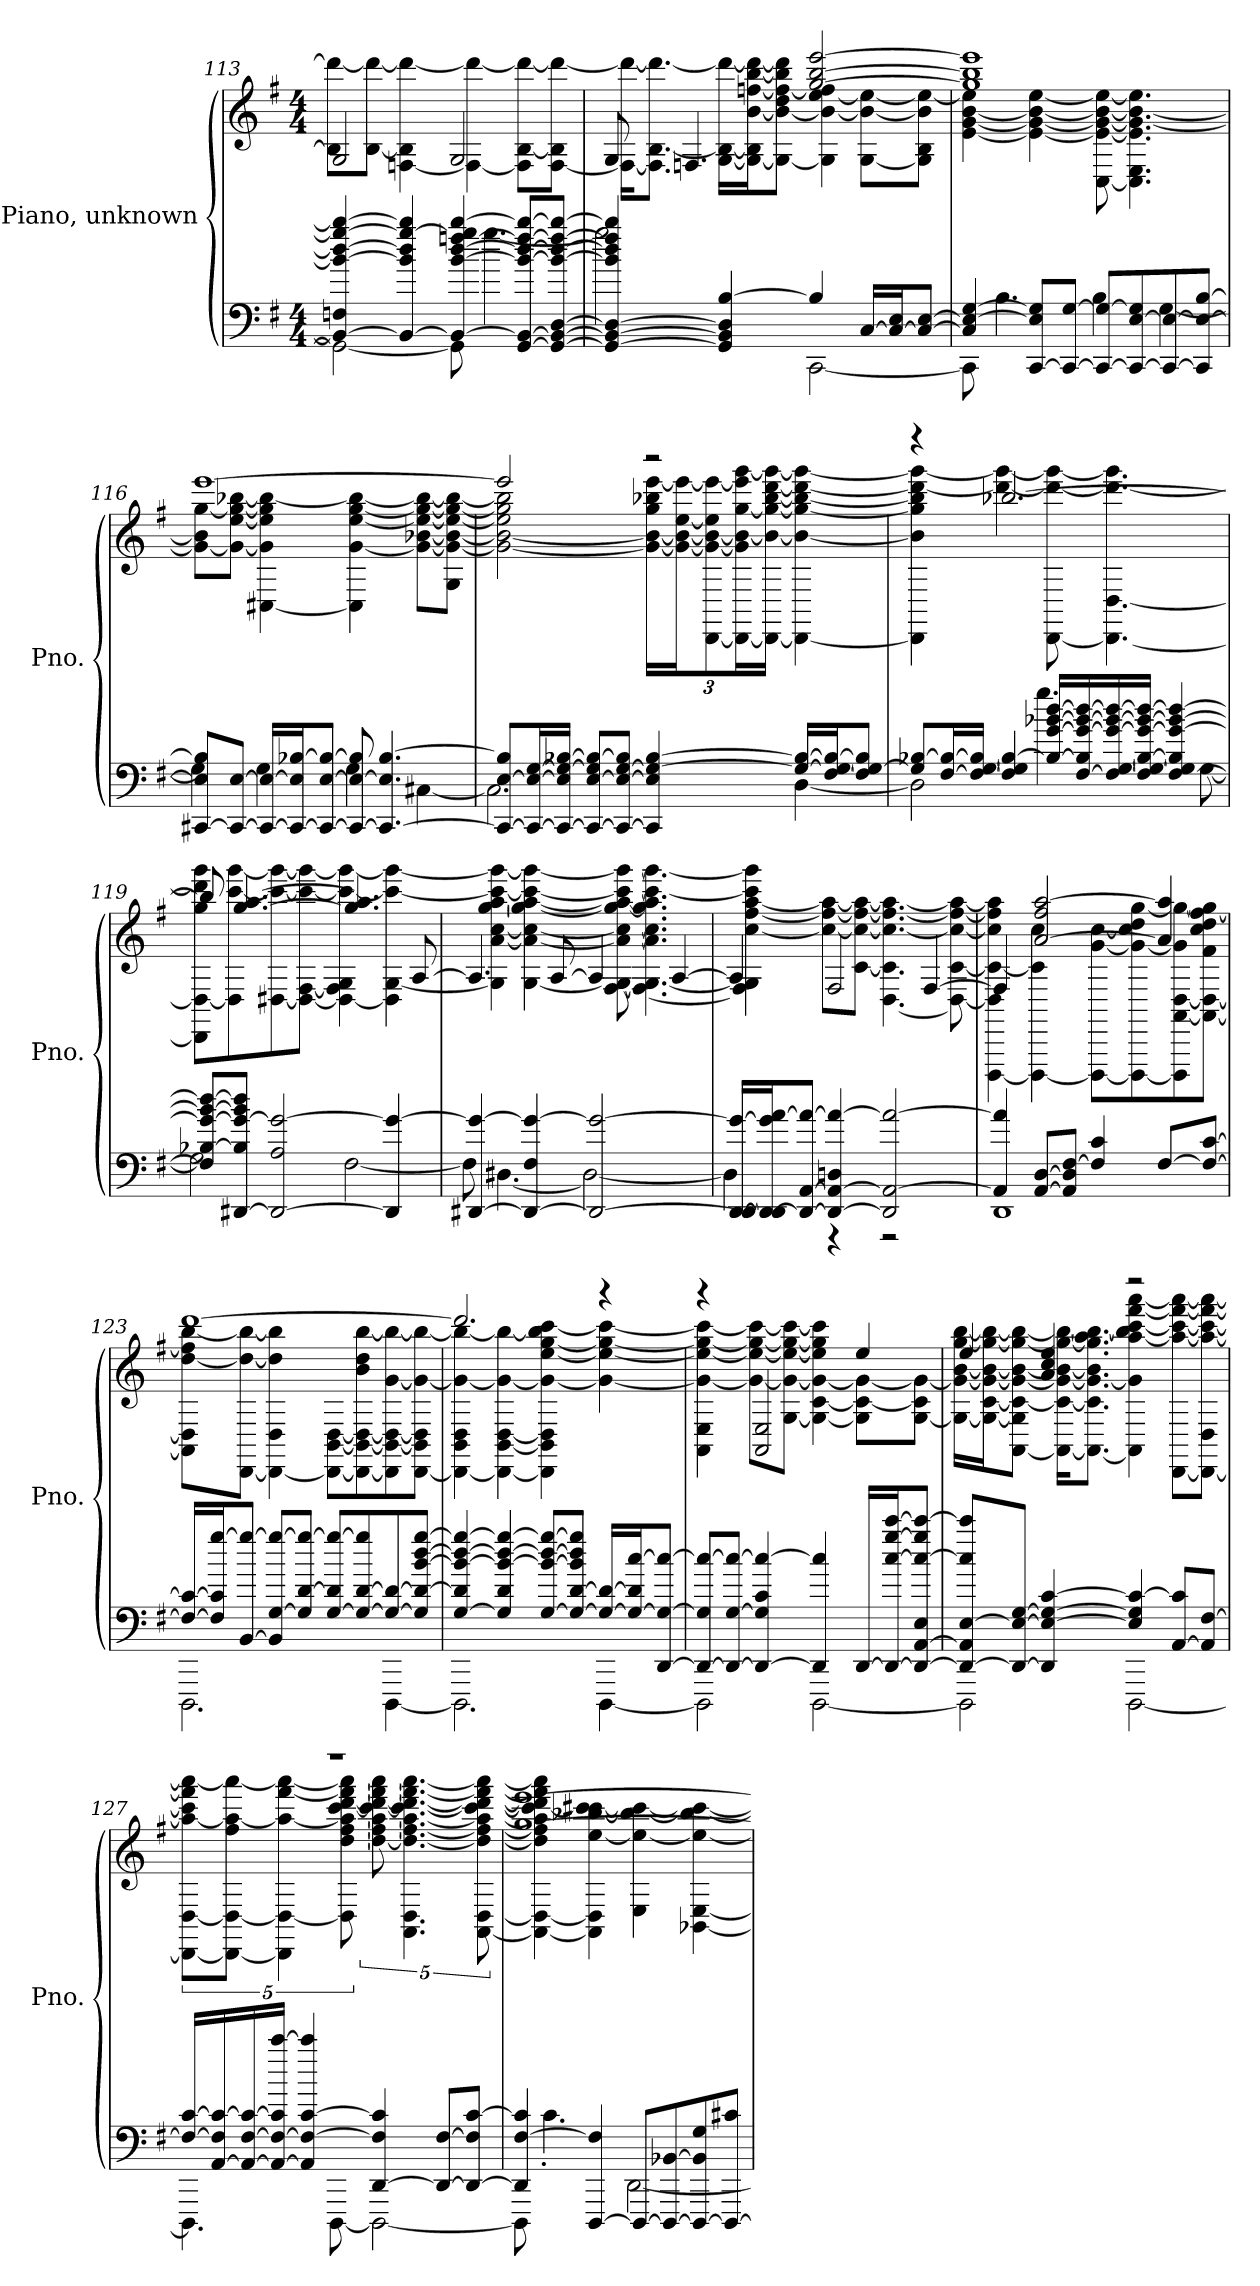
**kern	**kern
*part1	*part1
*staff2	*staff1
*I"Piano, unknown	*
*I'Pno.	*
!!LO:LB:g=z
*clefF4	*clefG2
*k[f#]	*k[f#]
*M4/4	*M4/4
=113	=113
*^	*^
4BB/_ 4Fn/ 4b/_ 4dd/_ 4gg/_ 4bb/_	2GG\_	2G/	8B\] 8ddd\_L
.	.	.	[8B\ 8ddd\_J
4BB/_ 4b/] 4dd/] 4gg/_ 4bb/]	.	.	[4Fn\ 4B\] 4ddd\_
4BB/_ [4b/ [4dd/ [4ffn/ 4gg/] [4bb/	8GG\]	2G/	4F\_ 4ddd\_
.	[4.gg\	.	.
[8GG/ 8BB/_ 8b/_ 8dd/_ 8ff/_ 8bb/_L	.	.	8F\] [8B\ 8ddd\_L
8GG/_ 8BB/_ [8D/ 8b/_ 8dd/_ 8ff/_ 8bb/_J	.	.	[8F\ 8B\] 8ddd\_J
=114	=114	=114	=114
4GG/_ 4BB/_ 4D/_ 4b/] 4dd/] 4ff/] 4bb/]	2gg\]	8G/	16F\_ 16ddd\_KL
.	.	.	8.F\] [8.B\ 8.ddd\_J
.	.	4.Fn/	.
4GG/] 4BB/] 4D/] [4B/	.	.	[16G\ 16B\_ 16ddd\_LL
.	.	.	16G\_ 16B\] [16b\ [16ffn\ [16bb\ 16ddd\_J
.	.	.	8G\_ 8b\_ 8dd\ 8ff\_ 8bb\] 8ddd\]J
4B/]	[2CC\	[2gg/ [2bb/ [2eee/	4G\] 4b\_ [4ee\ 4ff\]
[16C/LL	.	.	[8G\ 8b\_ 8ee\_L
16C/_ 16E/J	.	.	.
8C/_ [8E/J	.	.	8G\] 8B\ 8b\] 8ee\_J
=115	=115	=115	=115
4C/] 4E/_ [4G/	8CC\]	1gg] 1bb] 1eee]	[4e\ [4g\ [4b\ 4ee\]
.	4.B\	.	.
[8CC/ 8E/] 8G/]L	.	.	4e\_ 4g\_ 4b\_ [4ee\
8CC/_ [8G/J	.	.	.
8CC/_ 8G/_L	4B\	.	[8C\ 8e\_ 8g\_ 8b\_ 8ee\_
8CC/_ [8E/ 8G/]	.	.	4.C\] 4.E\ 4.e\] 4.g\_ 4.b\_ 4.ee\]
8CC/_ 8E/_	[4G\	.	.
8CC/] 8E/_ [8B/J	.	.	.
!!LO:LB:g=z	!!
=116	=116	=116	=116
[8CC#X/ 8E/] 8B/]L	4G\]	[1eee	8g\_ 8b\] [8gg\L
8CC#/_ [8E/J	.	.	8g\_ [8ee\ 8gg\_ [8bb-X\J
16CC#/_ 16E/_LL	4G\	.	[4C#X\ 4g\] 4ee\] 4gg\] 4bb-\_
16CC#/_ 16E/] [16B-X/J	.	.	.
8CC#/_ [8E/ 8B-/_J	.	.	.
8CC#/_ 8E/_ 8B-/]	4G\	.	4C#\] [4g\ [4ee\ [4gg\ 4bb-\_
4.CC#/_ 4.E/] [4.B-/	.	.	.
.	[4C#X\	.	8g\_ [8b-X\ 8ee\_ 8gg\_ 8bb-\_L
.	.	.	8G\ 8g\_ 8b-\_ 8ee\_ 8gg\_ 8bb-\_J
=117	=117	=117	=117
8CC#/_ [8E/ 8B-/]L	2.C#\]	2eee/]	2g\_ 2b-\_ 2ee\] 2gg\] 2bb-\]
16CC#/_ 16E/_ [16G/L	.	.	.
16CC#/_ 16E/] 16G/_ [16B-X/JJ	.	.	.
8CC#/_ [8E/ 8G/] 8B-/_L	.	.	.
8CC#/_ 8E/_ [8G/ 8B-/]J	.	.	.
*	*	*	*Xbrackettup
4CC#/] 4E/] 4G/_ [4B-/	.	2r	24g\_ 24b-\_ 24gg\ 24bb-X\ [24eee\LL
.	.	.	24g\_ 24b-\_ [24ee\ 24eee\_J
.	.	.	[12DD\ 12g\_ 12b-\_ 12ee\] 12eee\_
.	.	.	24DD\_ 24g\] 24b-\_ [24gg\ 24eee\] [24ggg\L
.	.	.	24DD\_ 24b-\_ 24gg\_ [24bb-\ [24ddd\ 24ggg\_JJ
16G/_ 16B-/_LL	[4D\	.	4DD\_ 4b-\_ 4gg\_ 4bb-\_ 4ddd\_ 4ggg\_
[16F#/ 16G/] 16B-/_J	.	.	.
8F#/] [8G/ 8B-/]J	.	.	.
!!LO:LB:g=z	!!
=118	=118	=118	=118
8G/] [8B-X/L	2D\]	4r	4DD\] 4b-\] 4gg\] 4bb-\] 4ddd\_ 4ggg\_
[16F#/ 16B-/_L	.	.	.
16F#/_ [16G/ 16B-/]JJ	.	.	.
4F#/] 4G/] [4B-/	.	[2.bb-X/	4ddd\_ 4ggg\_
16B-/_ [16g/ [16b-X/ [16dd/LL	4.gg\	.	[8DD\ 8ddd\_ 8ggg\_
[16F#/ 16B-/] 16g/_ 16b-/_ 16dd/_	.	.	.
16F#/_ [16G/ 16g/_ 16b-/_ 16dd/_	.	.	4.DD\_ [4.D\ 4.ddd\_ 4.ggg\]
16F#/] 16G/_ [16B-/ 16g/_ 16b-/_ 16dd/_JJ	.	.	.
[4F#/ 4G/] 4B-/] 4g/_ 4b-/_ 4dd/_	.	.	.
.	[8G\	.	.
=119	=119	=119	=119
8F#/] [8B-X/ 8g/_ 8b-/_ 8dd/_L	2G\]	8bb-/]	8DD\] 8D\_ 8gg\ 8ddd\] 8ggg\L
[8DD#X/ 8B-/] 8g/_ 8b-/] 8dd/]J	.	[4.gg/ [4.aa/	8D\] [8ccc\ [8ggg\
2DD#/_ 2A/ 2g/_	.	.	[8D#X\ 8ccc\_ 8ggg\_
.	.	.	8D#\_ [8F#\ 8ccc\_ 8ggg\_J
.	[2F#\	4.gg/] 4.aa/]	4D#\_ 4F#\] 4G\ 4ccc\_ 4ggg\_
4DD#/] 4g/_	.	.	4D#\] [4G\ 4ccc\_ 4ggg\_
.	.	[8A/	.
!!LO:LB:g=z	!!
=120	=120	=120	=120
[4DD#X/ 4g/_	8F#\]	4.A/]	4G\] [4a\ [4cc\ [4gg\ [4aa\ 4ccc\_ 4ggg\_
.	[4.D#X\	.	.
4DD#/_ 4F#/ 4g/_	.	.	[4G\ 4a\_ 4cc\_ 4gg\_ 4aa\_ 4ccc\_ 4ggg\_
.	.	[8A/	.
2DD#/_ 2g/_	2D#\_	4A/]	[8F#\ 8G\] 8a\_ 8cc\_ 8gg\_ 8aa\_ 8ccc\_ 8ggg\_
.	.	.	4.F#\_ [4.G\ 4.a\] 4.cc\] 4.gg\] 4.aa\] 4.ccc\_ 4.ggg\_
.	.	[4A/	.
=121	=121	=121	=121
[16DD/ 16DD#/_ 16g/_LL	4D#\]	4A/]	4F#\] 4G\] [4cc\ [4ff#\ [4aa\ 4ccc\] 4ggg\]
16DD/_ 16DD#/] 16g/] [16a/J	.	.	.
8DD/_ [8AA/ 8a/_J	.	.	.
4DD/_ 4AA/_ 4Dn/ 4a/_	4r	2F#/	8cc\_ 8ff#\_ 8aa\_L
.	.	.	[8c\ 8cc\_ 8ff#\_ 8aa\_J
2DD/] 2AA/_ 2a/_	2r	.	[4.D\ 4.c\] 4.cc\_ 4.ff#\_ 4.aa\_
.	.	[4F#/	.
.	.	.	8D\_ [8c\ 8cc\_ 8ff#\_ 8aa\_
=122	=122	=122	=122
4AA/] 4a/]	1DD	4F#/]	[4DDD\ 4D\] 4c\_ 4cc\] 4ff#\] 4aa\]
[8AA/ [8D/L	.	[2a/ 2ff#/ [2aa/	4DDD\_ 4c\] 4cc\
8AA/] 8D/] [8F#/J	.	.	.
4F#/] 4c/	.	.	8DDD\_ [8g\ [8cc\L
.	.	.	8DDD\_ 8g\_ 8cc\] 8dd\ [8gg\
[8F#/L	.	4a/] 4aa/]	8DDD\] [8AA\ [8D\ 8g\] 8gg\_
8F#/_ [8c/J	.	.	8AA\_ 8D\_ 8f#\ 8cc\ 8dd\ [8ff#\ 8gg\]J
!!LO:LB:g=z	!!
=123	=123	=123	=123
16F#/_ 16c/_LL	2.DDD\	[1ddd	8AA\] 8D\] [8dd\ 8ff#\] [8bb\L
16F#/] 16c/] [16gg/J	.	.	.
[8BB/ 8gg/_J	.	.	[8DD\ 8dd\_ 8bb\_J
8BB/] [8G/ 8gg/_L	.	.	4DD\_ 4D\ 4dd\] 4bb\]
8G/] [8d/ 8gg/_J	.	.	.
[8G/ 8d/] 8gg/_L	.	.	8DD\_ [8BB\ [8D\L
8G/_ [8d/ 8gg/]	.	.	8DD\_ 8BB\_ 8D\_ 8b\ 8dd\ [8bb\
8G/_ 8d/_	[4DDD\	.	8DD\] 8BB\_ 8D\_ [8g\ 8bb\_
8G/] 8d/_ [8b/ [8dd/ [8gg/J	.	.	[8DD\ 8BB\] 8D\] 8g\_ 8bb\_J
=124	=124	=124	=124
[4G/ 4d/] 4b/_ 4dd/_ 4gg/_	2.DDD\]	2.ddd/]	4DD\_ 4BB\ 4D\ 4g\_ 4bb\_
4G/] 4d/ 4b/_ 4dd/_ 4gg/_	.	.	4DD\_ [4BB\ [4D\ 4g\_ 4bb\_
[8G/ 8b/_ 8dd/_ 8gg/_L	.	.	4DD\] 4BB\] 4D\] 4g\_ [4ee\ [4gg\ 4bb\] [4ccc\
8G/_ [8d/ 8b/] 8dd/] 8gg/]J	.	.	.
16G/_ 16d/_LL	[4DDD\	4r	4g\_ 4ee\_ 4gg\_ 4ccc\_
16G/_ 16d/] [16cc/J	.	.	.
[8DD/ 8G/_ 8cc/_J	.	.	.
=125	=125	=125	=125
8DD/_ 8G/] 8cc/_L	2DDD\]	4r	4AA\ 4E\ 4g\_ 4ee\_ 4gg\_ 4ccc\_
8DD/_ [8G/ 8cc/_J	.	.	.
4DD/_ 4G/] 4c/ 4cc/_	.	2AA/ 2E/	8g\_ 8ee\_ 8gg\_ 8ccc\_L
.	.	.	[8G\ 8g\_ 8ee\_ 8gg\_ 8ccc\_J
4DD/] 4cc/]	[2DDD\	.	4G\_ [4c\ 4g\_ 4ee\] 4gg\] 4ccc\]
[16DD/LL	.	4ee/	8G\] 8c\_ 8g\_L
16DD/_ [16cc/ [16gg/ [16ccc/J	.	.	.
8DD/_ [8AA/ 8E/ 8cc/_ 8gg/] 8ccc/_J	.	.	[8G\ 8c\] 8g\_J
!!LO:PB:g=z	!!
=126	=126	=126	=126
8DD/_ 8AA/] [8E/ 8cc/] 8ccc/]L	2DDD\]	4ee/	16G\_ 16g\_ [16b\ [16gg\ [16bb\LL
.	.	.	16G\_ [16c\ 16g\_ 16b\_ 16gg\_ 16bb\_J
8DD/_ 8E/_ [8G/J	.	.	[8AA\ 8G\] 8c\_ 8g\_ 8b\_ 8gg\_ 8bb\_J
4DD/] 4E/_ 4G/_ [4c/	.	4a/ 4cc/ 4ee/	16AA\_ 16c\_ 16g\_ 16b\_ 16gg\_ 16bb\_KL
.	.	.	8.AA\_ 8.c\] 8.g\_ 8.b\] 8.gg\] 8.aa\ 8.bb\_J
4E/] 4G/] 4c/_	[2DDD\	2r	4AA\] 4g\] [4aa\ 4bb\] [4ccc\ [4fff#\ [4aaa\
[8AA/ 8c/]L	.	.	[8DD\ 8aa\_ 8ccc\_ 8fff#\_ 8aaa\_L
8AA/] [8F#/J	.	.	8DD\_ 8D\ 8aa\_ 8ccc\_ 8fff#\_ 8aaa\_J
=127	=127	=127	=127
*	*	*	*brackettup
16F#/_ [16c/LL	4.DDD\]	1r	10DD\_ [10D\ 10aa\_ 10ccc\] 10fff#\] 10aaa\_L
[16AA/ 16F#/] 16c/_	.	.	.
.	.	.	10DD\_ 10D\_ 10ff#\ 10aa\_ 10aaa\_J
16AA/_ [16F#/ 16c/_	.	.	.
16AA/_ 16F#/_ 16c/] [16ccc/JJ	.	.	.
.	.	.	5DD\] 5D\_ 5aa\_ [5fff#\ 5aaa\_
4AA/] 4F#/_ [4c/ 4ccc/]	.	.	.
.	[8DDD\	.	.
.	.	.	10D\] [10dd\ [10ff#\ 10aa\_ [10ccc\ [10ddd\ 10fff#\_ 10aaa\_
[4DD/ 4F#/] 4c/]	2DDD\_	.	10dd\_ 10ff#\_ 10aa\_ 10ccc\_ 10ddd\_ 10fff#\_ 10aaa\_
.	.	.	5.AA\ 5.D\ 5.dd\_ 5.ff#\_ 5.aa\_ 5.ccc\_ 5.ddd\_ 5.fff#\_ 5.aaa\_
8DD/_ [8F#/L	.	.	.
8DD/_ 8F#/] [8c/J	.	.	.
.	.	.	[10AA\ [10D\ 10dd\_ 10ff#\_ 10aa\_ 10ccc\_ 10ddd\_ 10fff#\_ 10aaa\_
!!LO:LB:g=z	!!
=128	=128	=128	=128
4DD/] [4F#/ 4c/]	8DDD\]	[1gg [1eee	4AA\_ 4D\_ 4dd\] 4ff#\] 4aa\] 4ccc\_ 4ddd\] 4fff#\] 4aaa\]
.	4.c'\	.	.
[4DDD/ 4F#/]	.	.	4AA\] 4D\] [4ee\ [4bb-X\ 4ccc\] [4ccc#X\
8DDD/L_	[2DD\	.	4E\ 4ee\_ 4bb-\_ 4ccc#\_
8DDD/_ [8BB-X/	.	.	.
8DDD/_ 8BB-/] 8G/	.	.	[4BB-X\ [4E\ 4ee\_ 4bb-\_ 4ccc#\_
8DDD/_ 8c#X/J	.	.	.
*v	*v	*	*
*	*v	*v
=	=
*-	*-
